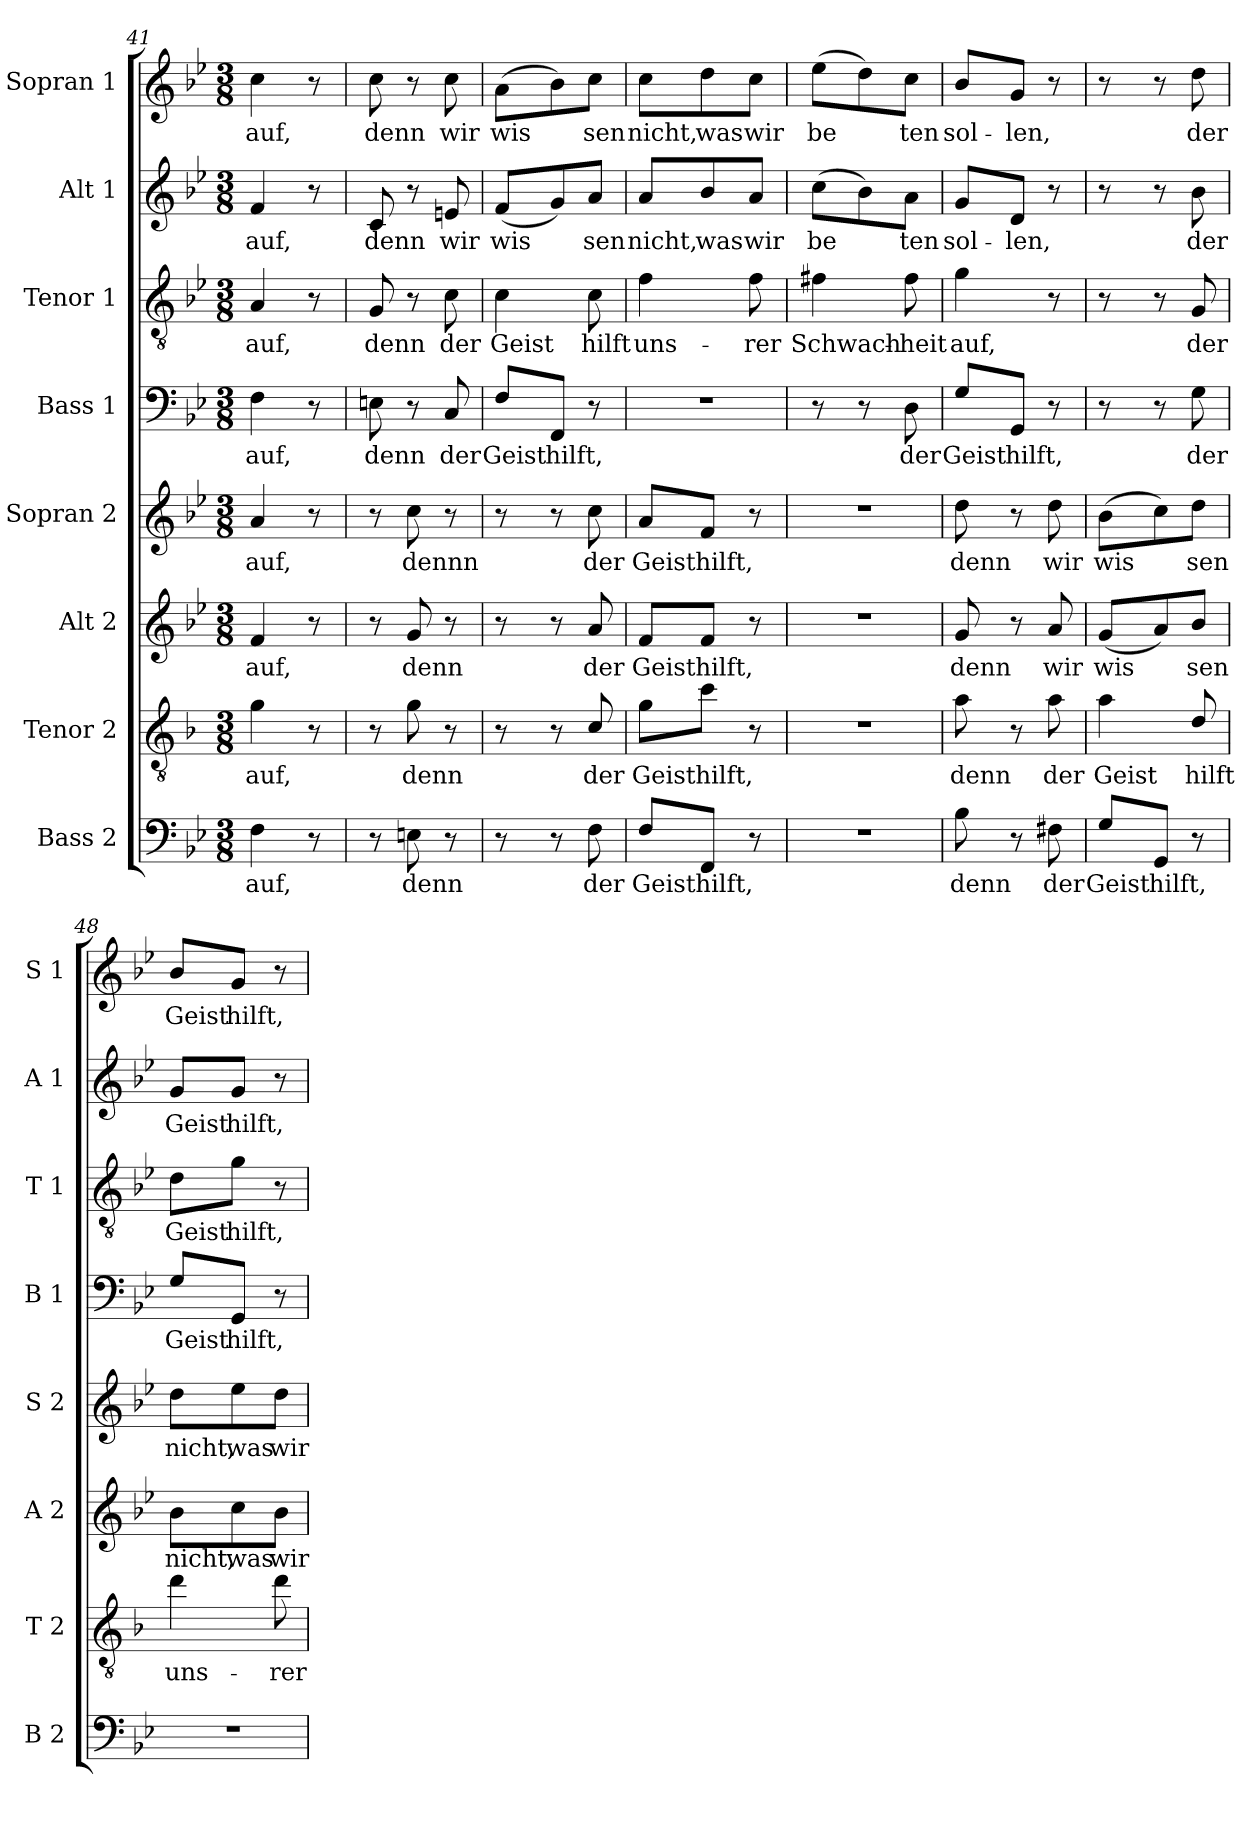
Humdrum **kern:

**kern	**text	**kern	**text	**kern	**text	**kern	**text	**kern	**text	**kern	**text	**kern	**text	**kern	**text
*part8	*part8	*part7	*part7	*part6	*part6	*part5	*part5	*part4	*part4	*part3	*part3	*part2	*part2	*part1	*part1
*staff8	*staff8	*staff7	*staff7	*staff6	*staff6	*staff5	*staff5	*staff4	*staff4	*staff3	*staff3	*staff2	*staff2	*staff1	*staff1
*I"Bass 2	*	*I"Tenor 2	*	*I"Alt 2	*	*I"Sopran 2	*	*I"Bass 1	*	*I"Tenor 1	*	*I"Alt 1	*	*I"Sopran 1	*
*I'B 2	*	*I'T 2	*	*I'A 2	*	*I'S 2	*	*I'B 1	*	*I'T 1	*	*I'A 1	*	*I'S 1	*
*clefF4	*	*clefGv2	*	*clefG2	*	*clefG2	*	*clefF4	*	*clefGv2	*	*clefG2	*	*clefG2	*
*	*	*ITrd4c7	*	*	*	*	*	*	*	*	*	*	*	*	*
*k[b-e-]	*	*k[b-e-]	*	*k[b-e-]	*	*k[b-e-]	*	*k[b-e-]	*	*k[b-e-]	*	*k[b-e-]	*	*k[b-e-]	*
*M3/8	*	*M3/8	*	*M3/8	*	*M3/8	*	*M3/8	*	*M3/8	*	*M3/8	*	*M3/8	*
=41	=41	=41	=41	=41	=41	=41	=41	=41	=41	=41	=41	=41	=41	=41	=41
!	!LO:LY:b	!	!LO:LY:b	!	!LO:LY:b	!	!LO:LY:b	!	!LO:LY:b	!	!LO:LY:b	!	!LO:LY:b	!	!LO:LY:b
4F\	auf,	4c\	auf,	4f/	auf,	4a/	auf,	4F\	auf,	4A/	auf,	4f/	auf,	4cc\	auf,
8r	.	8r	.	8r	.	8r	.	8r	.	8r	.	8r	.	8r	.
=42	=42	=42	=42	=42	=42	=42	=42	=42	=42	=42	=42	=42	=42	=42	=42
!	!	!	!	!	!	!	!	!	!LO:LY:b	!	!LO:LY:b	!	!LO:LY:b	!	!LO:LY:b
8r	.	8r	.	8r	.	8r	.	8En\	denn	8G/	denn	8c/	denn	8cc\	denn
!	!LO:LY:b	!	!LO:LY:b	!	!LO:LY:b	!	!LO:LY:b	!	!	!	!	!	!	!	!
8En\	denn	8c\	denn	8g/	denn	8cc\	dennn	8r	.	8r	.	8r	.	8r	.
!	!	!	!	!	!	!	!	!	!LO:LY:b	!	!LO:LY:b	!	!LO:LY:b	!	!LO:LY:b
8r	.	8r	.	8r	.	8r	.	8C/	der	8c\	der	8en/	wir	8cc\	wir
=43	=43	=43	=43	=43	=43	=43	=43	=43	=43	=43	=43	=43	=43	=43	=43
!	!	!	!	!	!	!	!	!	!LO:LY:b	!	!LO:LY:b	!	!LO:LY:b	!	!LO:LY:b
8r	.	8r	.	8r	.	8r	.	8F/L	Geist	4c\	Geist	(8f/L	wis	(8a\L	wis
!	!	!	!	!	!	!	!	!	!LO:LY:b	!	!	!	!	!	!
8r	.	8r	.	8r	.	8r	.	8FF/J	hilft,	.	.	8g/)	.	8b-\)	.
!	!LO:LY:b	!	!LO:LY:b	!	!LO:LY:b	!	!LO:LY:b	!	!	!	!LO:LY:b	!	!LO:LY:b	!	!LO:LY:b
8F\	der	8F/	der	8a/	der	8cc\	der	8r	.	8c\	hilft	8a/J	sen	8cc\J	sen
!!LO:LB:g=z
=44	=44	=44	=44	=44	=44	=44	=44	=44	=44	=44	=44	=44	=44	=44	=44
!	!LO:LY:b	!	!LO:LY:b	!	!LO:LY:b	!	!LO:LY:b	!	!	!	!LO:LY:b	!	!LO:LY:b	!	!LO:LY:b
8F/L	Geist	8c\L	Geist	8f/L	Geist	8a/L	Geist	4.r	.	4f\	uns-	8a/L	nicht,	8cc\L	nicht,
!	!LO:LY:b	!	!LO:LY:b	!	!LO:LY:b	!	!LO:LY:b	!	!	!	!	!	!LO:LY:b	!	!LO:LY:b
8FF/J	hilft,	8f\J	hilft,	8f/J	hilft,	8f/J	hilft,	.	.	.	.	8b-/	was	8dd\	was
!	!	!	!	!	!	!	!	!	!	!	!LO:LY:b	!	!LO:LY:b	!	!LO:LY:b
8r	.	8r	.	8r	.	8r	.	.	.	8f\	rer	8a/J	wir	8cc\J	wir
=45	=45	=45	=45	=45	=45	=45	=45	=45	=45	=45	=45	=45	=45	=45	=45
!	!	!	!	!	!	!	!	!	!	!	!LO:LY:b	!	!LO:LY:b	!	!LO:LY:b
4.r	.	4.r	.	4.r	.	4.r	.	8r	.	4f#X\	Schwach-	(8cc\L	be	(8ee-\L	be
.	.	.	.	.	.	.	.	8r	.	.	.	8b-\)	.	8dd\)	.
!	!	!	!	!	!	!	!	!	!LO:LY:b	!	!LO:LY:b	!	!LO:LY:b	!	!LO:LY:b
.	.	.	.	.	.	.	.	8D\	der	8f#\	heit	8a\J	ten	8cc\J	ten
=46	=46	=46	=46	=46	=46	=46	=46	=46	=46	=46	=46	=46	=46	=46	=46
!	!LO:LY:b	!	!LO:LY:b	!	!LO:LY:b	!	!LO:LY:b	!	!LO:LY:b	!	!LO:LY:b	!	!LO:LY:b	!	!LO:LY:b
8B-\	denn	8d\	denn	8g/	denn	8dd\	denn	8G/L	Geist	4g\	auf,	8g/L	sol-	8b-/L	sol-
!	!	!	!	!	!	!	!	!	!LO:LY:b	!	!	!	!LO:LY:b	!	!LO:LY:b
8r	.	8r	.	8r	.	8r	.	8GG/J	hilft,	.	.	8d/J	len,	8g/J	len,
!	!LO:LY:b	!	!LO:LY:b	!	!LO:LY:b	!	!LO:LY:b	!	!	!	!	!	!	!	!
8F#X\	der	8d\	der	8a/	wir	8dd\	wir	8r	.	8r	.	8r	.	8r	.
=47	=47	=47	=47	=47	=47	=47	=47	=47	=47	=47	=47	=47	=47	=47	=47
!	!LO:LY:b	!	!LO:LY:b	!	!LO:LY:b	!	!LO:LY:b	!	!	!	!	!	!	!	!
8G/L	Geist	4d\	Geist	(8g/L	wis	(8b-\L	wis	8r	.	8r	.	8r	.	8r	.
!	!LO:LY:b	!	!	!	!	!	!	!	!	!	!	!	!	!	!
8GG/J	hilft,	.	.	8a/)	.	8cc\)	.	8r	.	8r	.	8r	.	8r	.
!	!	!	!LO:LY:b	!	!LO:LY:b	!	!LO:LY:b	!	!LO:LY:b	!	!LO:LY:b	!	!LO:LY:b	!	!LO:LY:b
8r	.	8G/	hilft	8b-/J	sen	8dd\J	sen	8G\	der	8G/	der	8b-\	der	8dd\	der
=48	=48	=48	=48	=48	=48	=48	=48	=48	=48	=48	=48	=48	=48	=48	=48
!	!	!	!LO:LY:b	!	!LO:LY:b	!	!LO:LY:b	!	!LO:LY:b	!	!LO:LY:b	!	!LO:LY:b	!	!LO:LY:b
4.r	.	4g\	uns-	8b-\L	nicht,	8dd\L	nicht,	8G/L	Geist	8d\L	Geist	8g/L	Geist	8b-/L	Geist
!	!	!	!	!	!LO:LY:b	!	!LO:LY:b	!	!LO:LY:b	!	!LO:LY:b	!	!LO:LY:b	!	!LO:LY:b
.	.	.	.	8cc\	was	8ee-\	was	8GG/J	hilft,	8g\J	hilft,	8g/J	hilft,	8g/J	hilft,
!	!	!	!LO:LY:b	!	!LO:LY:b	!	!LO:LY:b	!	!	!	!	!	!	!	!
.	.	8g\	rer	8b-\J	wir	8dd\J	wir	8r	.	8r	.	8r	.	8r	.
=	=	=	=	=	=	=	=	=	=	=	=	=	=	=	=
*-	*-	*-	*-	*-	*-	*-	*-	*-	*-	*-	*-	*-	*-	*-	*-
